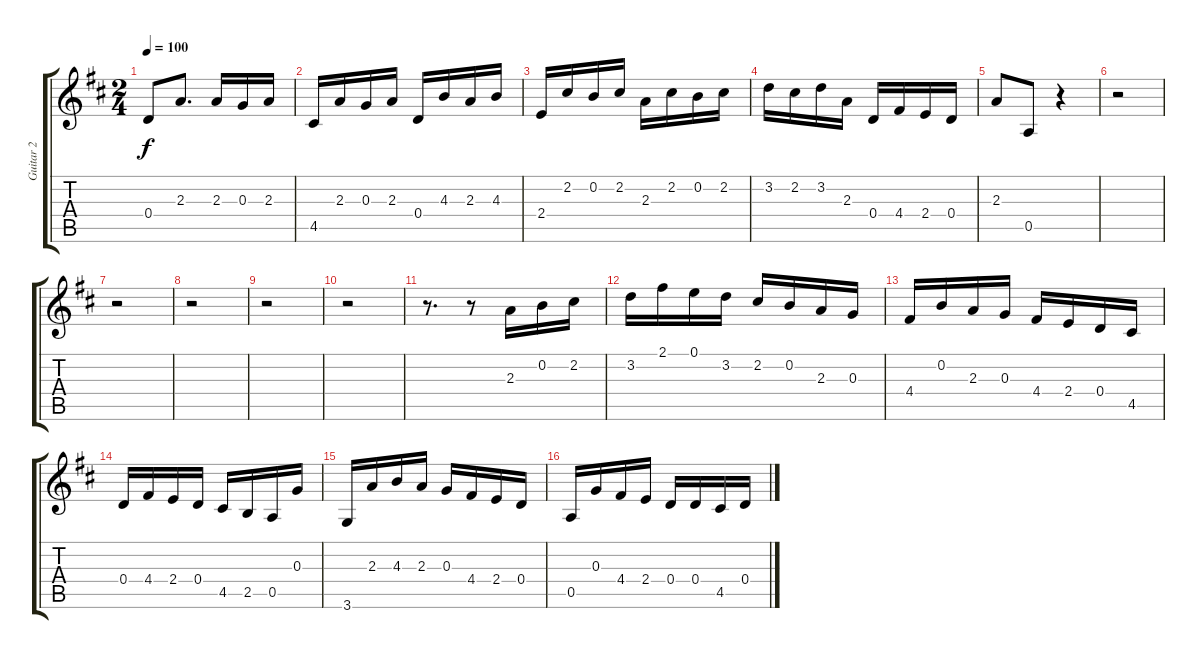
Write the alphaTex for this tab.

\track ("Guitar 2" "Guitar 2") {instrument acousticguitarnylon}
\staff {score tabs}
\tuning (E4 B3 G3 D3 A2 E2) {hide}
\ts (2 4)
\tempo 100
\clef g2
\ks d
0.4.8{dy f} 2.3.8{d} 2.3.16 0.3.16 2.3.16 |
4.5.16 2.3.16 0.3.16 2.3.16 0.4.16 4.3.16 2.3.16 4.3.16 |
2.4.16 2.2.16 0.2.16 2.2.16 2.3.16 2.2.16 0.2.16 2.2.16 |
3.2.16 2.2.16 3.2.16 2.3.16 0.4.16 4.4.16 2.4.16 0.4.16 |
2.3.8 0.5.8 r.4 |
r.2 |
r.2 |
r.2 |
r.2 |
r.2 |
r.8{d} r.8 2.3.16 0.2.16 2.2.16 |
3.2.16 2.1.16 0.1.16 3.2.16 2.2.16 0.2.16 2.3.16 0.3.16 |
4.4.16 0.2.16 2.3.16 0.3.16 4.4.16 2.4.16 0.4.16 4.5.16 |
0.4.16 4.4.16 2.4.16 0.4.16 4.5.16 2.5.16 0.5.16 0.3.16 |
3.6.16 2.3.16 4.3.16 2.3.16 0.3.16 4.4.16 2.4.16 0.4.16 |
0.5.16 0.3.16 4.4.16 2.4.16 0.4.16 0.4.16 4.5.16 0.4.16
